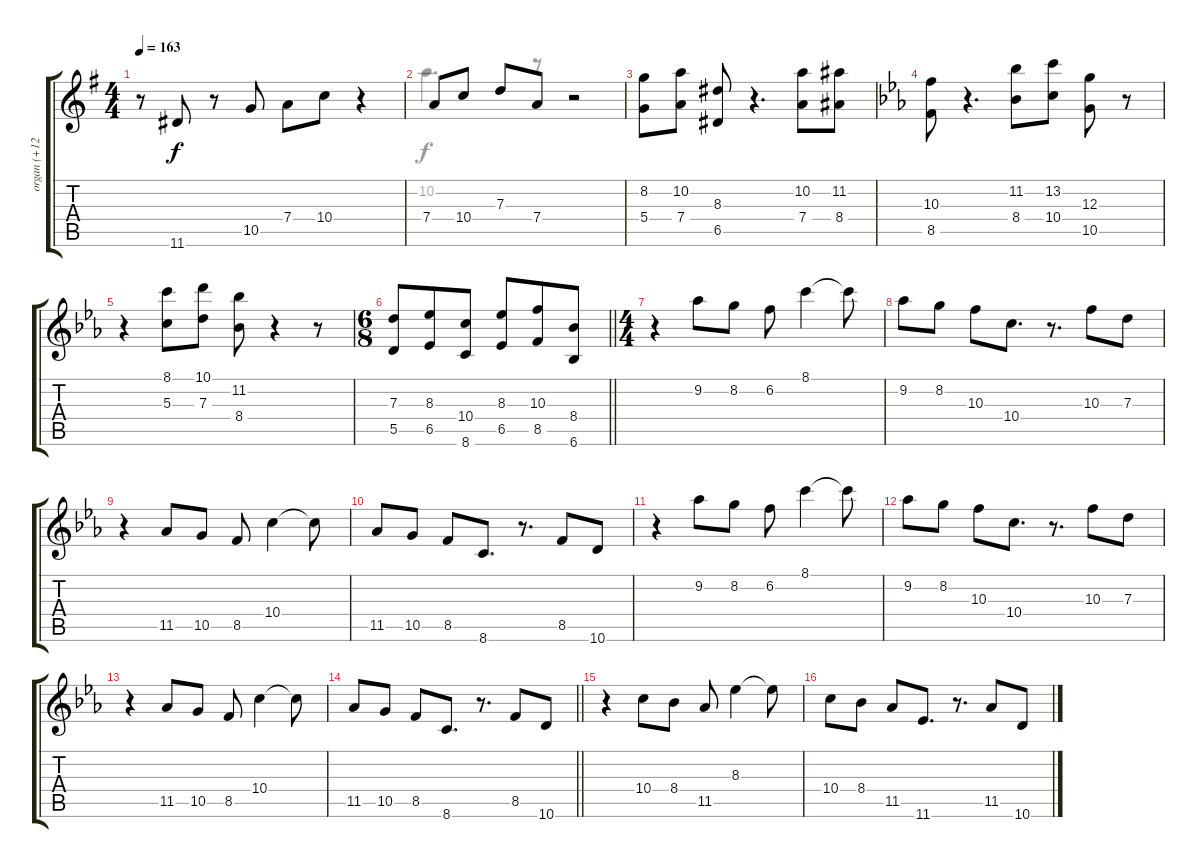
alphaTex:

\track ("organ (+12)" "organ (+12") {instrument drawbarorgan}
\staff {score tabs}
\tuning (E5 B4 G4 D4 A3 E3) {hide}
\voice
\ts (4 4)
\tempo 163
\clef g2
\ks eminor
r.8{dy f} 11.6.8 r.8 10.5.8 7.4.8 10.4.8 r.4 |
7.4.8 10.4.8 7.3.8 7.4.8 r.2 |
(8.2 5.4).8 (10.2 7.4).8 (8.3 6.5).8 r.4{d} (10.2 7.4).8 (11.2 8.4).8 |
\ks cminor
(10.3 8.5).8 r.4{d} (11.2 8.4).8 (13.2 10.4).8 (12.3 10.5).8 r.8 |
r.4 (8.1 5.3).8 (10.1 7.3).8 (11.2 8.4).8 r.4 r.8 |
\ts (6 8)
\barLineRight lightlight
(7.3 5.5).8 (8.3 6.5).8 (10.4 8.6).8 (8.3 6.5).8 (10.3 8.5).8 (8.4 6.6).8 |
\ts (4 4)
r.4 9.2.8 8.2.8 6.2.8 8.1.4 8.1{t}.8 |
9.2.8 8.2.8 10.3.8 10.4.8{d} r.8{d} 10.3.8 7.3.8 |
r.4 11.5.8 10.5.8 8.5.8 10.4.4 10.4{t}.8 |
11.5.8 10.5.8 8.5.8 8.6.8{d} r.8{d} 8.5.8 10.6.8 |
r.4 9.2.8 8.2.8 6.2.8 8.1.4 8.1{t}.8 |
9.2.8 8.2.8 10.3.8 10.4.8{d} r.8{d} 10.3.8 7.3.8 |
r.4 11.5.8 10.5.8 8.5.8 10.4.4 10.4{t}.8 |
\barLineRight lightlight
11.5.8 10.5.8 8.5.8 8.6.8{d} r.8{d} 8.5.8 10.6.8 |
r.4 10.4.8 8.4.8 11.5.8 8.3.4 8.3{t}.8 |
10.4.8 8.4.8 11.5.8 11.6.8{d} r.8{d} 11.5.8 10.6.8
\voice
\clef g2
\ottava regular
\simile none
\ks eminor
|
10.2.4{d} r.8 r.2 |
|
\ks cminor
|
|
\barLineRight lightlight
|
|
|
|
|
|
|
|
\barLineRight lightlight
|
|
